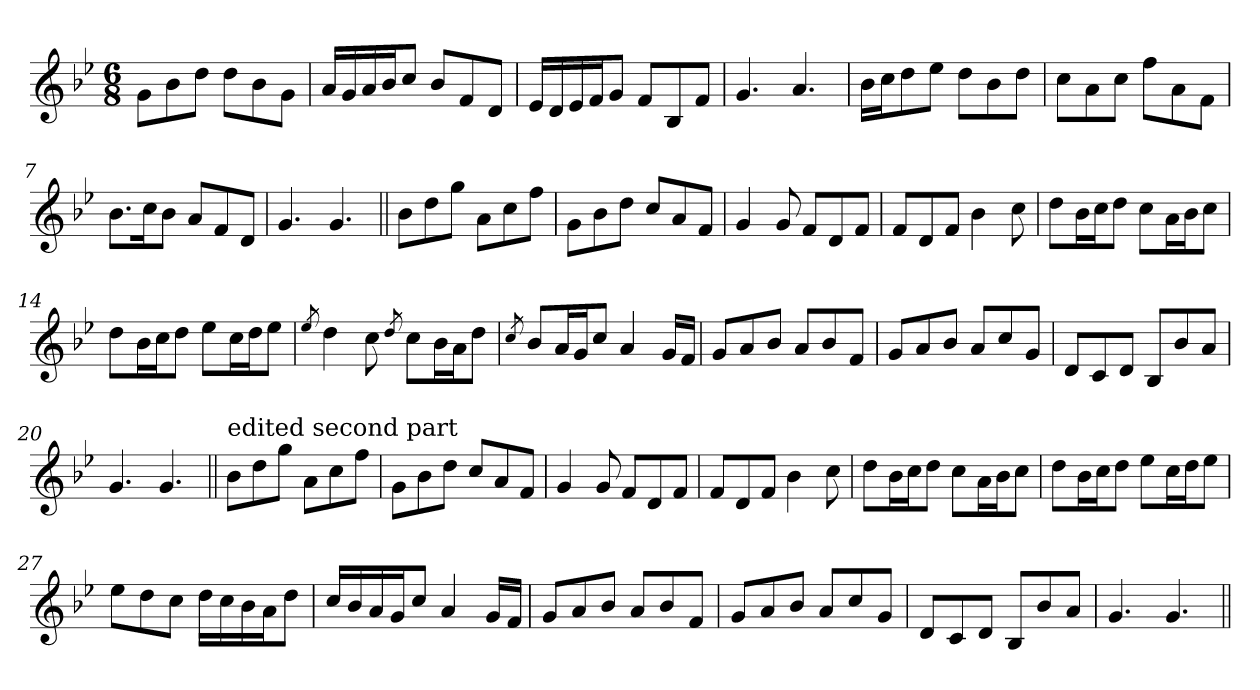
**kern
*part1
*staff1
*clefG2
*k[b-e-]
*g:
*M6/8
*MM50
=1
8g\L
8b-\
8dd\J
8dd\L
8b-\
8g\J
=2
16a/LL
16g/
16a/
16b-/J
8cc/J
8b-/L
8f/
8d/J
=3
16e-/LL
16d/
16e-/
16f/J
8g/J
8f/L
8B-/
8f/J
=4
4.g/
4.a/
=5
16b-\LL
16cc\J
8dd\
8ee-\J
8dd\L
8b-\
8dd\J
=6
8cc\L
8a\
8cc\J
8ff\L
8a\
8f\J
=7
8.b-\L
16cc\K
8b-\J
8a/L
8f/
8d/J
!!LO:LB:g=z
=8
4.g/
4.g/
=9||
8b-\L
8dd\
8gg\J
8a\L
8cc\
8ff\J
=10
8g\L
8b-\
8dd\J
8cc/L
8a/
8f/J
=11
4g/
8g/
8f/L
8d/
8f/J
=12
8f/L
8d/
8f/J
4b-\
8cc\
=13
8dd\L
16b-\L
16cc\J
8dd\J
8cc\L
16a\L
16b-\J
8cc\J
=14
8dd\L
16b-\L
16cc\J
8dd\J
8ee-\L
16cc\L
16dd\J
8ee-\J
!!LO:LB:g=z
=15
8qee-/
4dd\
8cc\
8qdd/
8cc\L
16b-\L
16a\J
8dd\J
=16
8qcc/
8b-/L
16a/L
16g/J
8cc/J
4a/
16g/LL
16f/JJ
=17
8g/L
8a/
8b-/J
8a/L
8b-/
8f/J
=18
8g/L
8a/
8b-/J
8a/L
8cc/
8g/J
=19
8d/L
8c/
8d/J
8B-/L
8b-/
8a/J
=20
4.g/
4.g/
=21||
!LO:TX:a:t=edited second part
8b-\L
8dd\
8gg\J
8a\L
8cc\
8ff\J
!!LO:LB:g=z
=22
8g\L
8b-\
8dd\J
8cc/L
8a/
8f/J
=23
4g/
8g/
8f/L
8d/
8f/J
=24
8f/L
8d/
8f/J
4b-\
8cc\
=25
8dd\L
16b-\L
16cc\J
8dd\J
8cc\L
16a\L
16b-\J
8cc\J
=26
8dd\L
16b-\L
16cc\J
8dd\J
8ee-\L
16cc\L
16dd\J
8ee-\J
=27
8ee-\L
8dd\
8cc\J
16dd\LL
16cc\
16b-\
16a\J
8dd\J
!!LO:LB:g=z
=28
16cc/LL
16b-/
16a/
16g/J
8cc/J
4a/
16g/LL
16f/JJ
=29
8g/L
8a/
8b-/J
8a/L
8b-/
8f/J
=30
8g/L
8a/
8b-/J
8a/L
8cc/
8g/J
=31
8d/L
8c/
8d/J
8B-/L
8b-/
8a/J
=32
4.g/
4.g/
=||
*-
